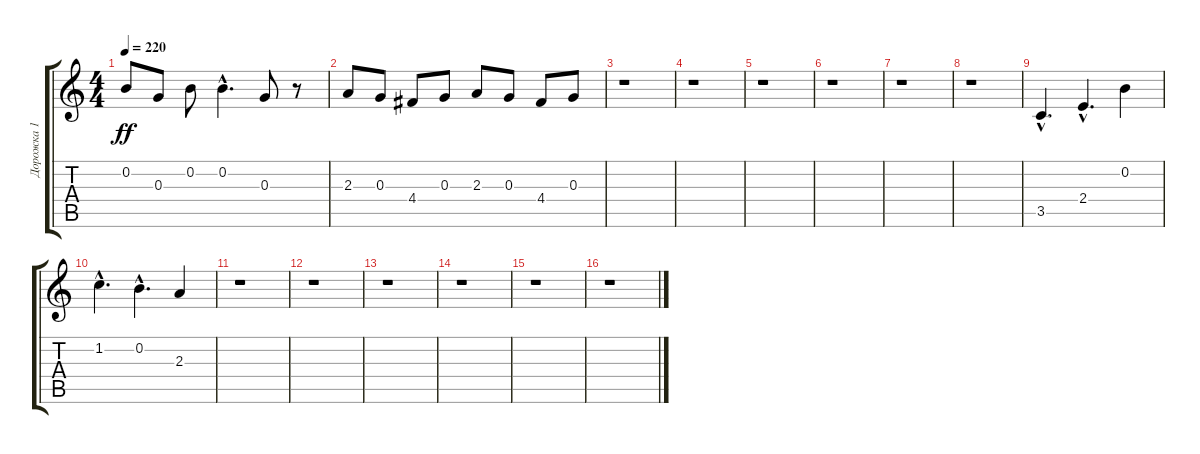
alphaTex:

\track ("Дорожка 1" "Дорожка 1") {instrument overdrivenguitar}
\staff {score tabs}
\tuning (E4 B3 G3 D3 A2 E2) {hide}
\ts (4 4)
\tempo 220
\clef g2
\ks c
0.2.8{dy ff} 0.3.8 0.2.8 0.2{hac}.4{d} 0.3.8 r.8 |
2.3.8 0.3.8 4.4.8 0.3.8 2.3.8 0.3.8 4.4.8 0.3.8 |
r.1 |
r.1 |
r.1 |
r.1 |
r.1 |
r.1 |
3.5{hac}.4{d} 2.4{hac}.4{d} 0.2.4 |
1.2{hac}.4{d} 0.2{hac}.4{d} 2.3.4 |
r.1 |
r.1 |
r.1 |
r.1 |
r.1 |
r.1
